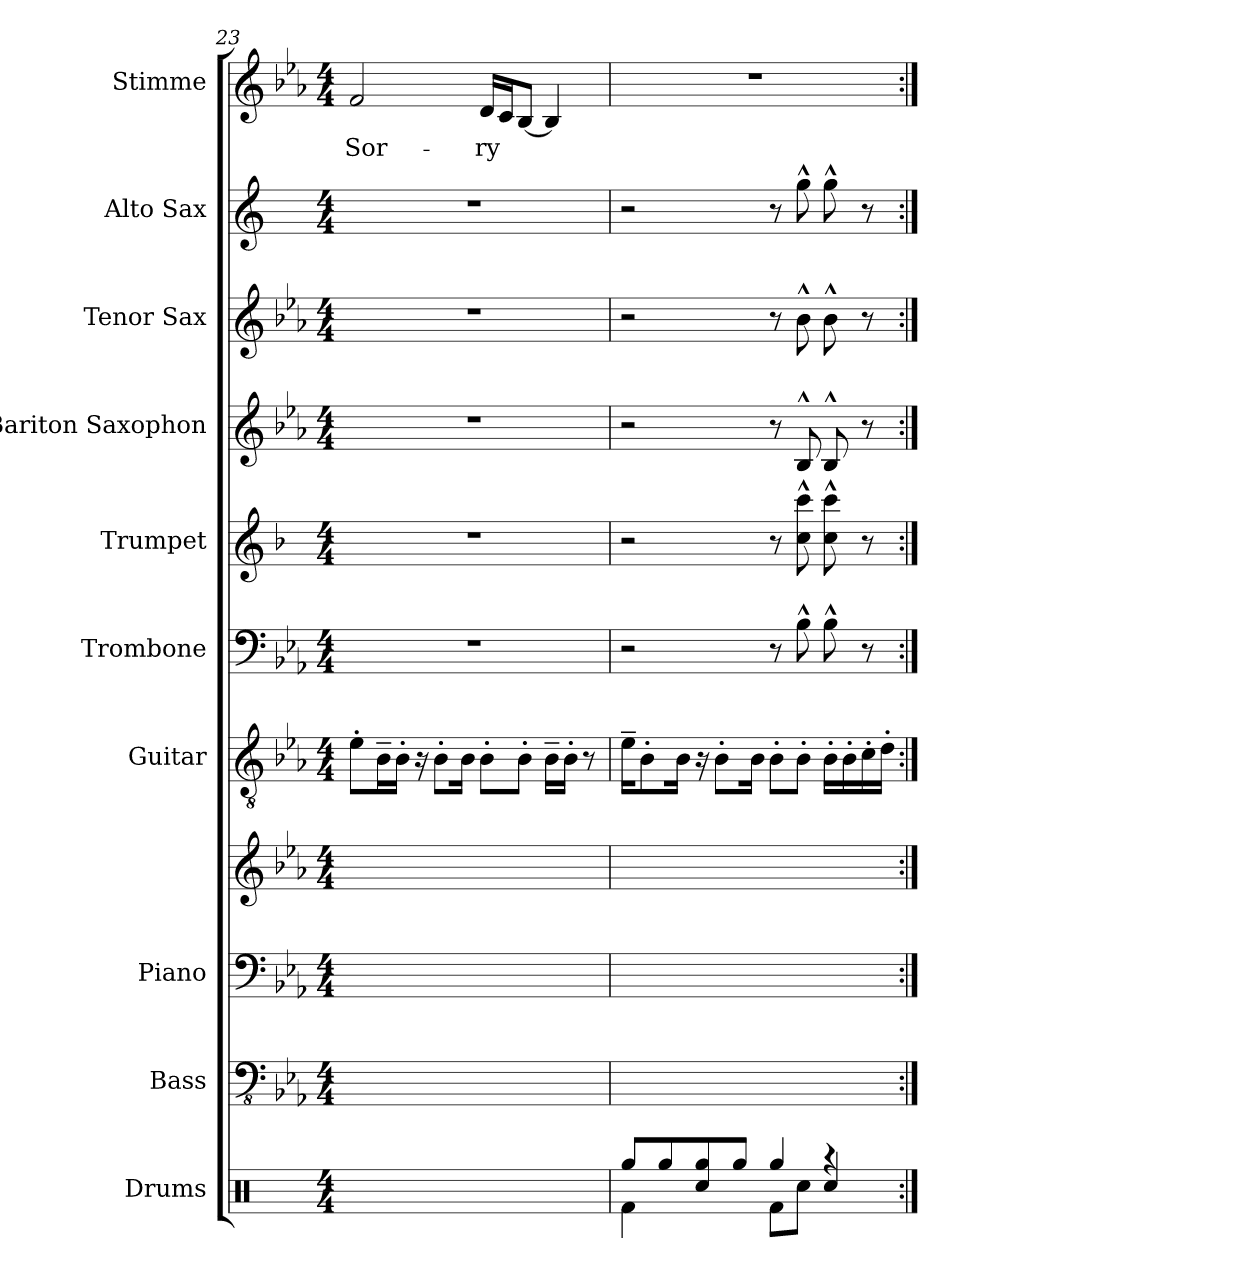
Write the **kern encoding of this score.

**kern	**kern	**kern	**kern	**kern	**kern	**kern	**kern	**kern	**kern	**kern	**text
*part10	*part9	*part8	*part8	*part7	*part6	*part5	*part4	*part3	*part2	*part1	*part1
*staff11	*staff10	*staff9	*staff8	*staff7	*staff6	*staff5	*staff4	*staff3	*staff2	*staff1	*staff1
*I"Drums	*I"Bass	*I"Piano	*	*I"Guitar	*I"Trombone	*I"Trumpet	*I"Bariton Saxophon	*I"Tenor Sax	*I"Alto Sax	*I"Stimme	*
*I'Drums	*I'Bass	*I'Piano	*	*I'Gtr.	*I'Tbn.	*I'Tpt.	*I'Bar. Sax.	*I'Tenor	*I'Alto	*I'St.	*
*clefX	*clefFv4	*clefF4	*clefG2	*clefGv2	*clefF4	*clefG2	*clefG2	*clefG2	*clefG2	*clefG2	*
*	*	*	*	*	*	*ITrd1c2	*ITrd12c21	*ITrd8c14	*ITrd5c9	*	*
*k[]	*k[b-e-a-]	*k[b-e-a-]	*k[b-e-a-]	*k[b-e-a-]	*k[b-e-a-]	*k[b-e-a-]	*k[b-e-a-]	*k[b-e-a-]	*k[b-e-a-]	*k[b-e-a-]	*
*M4/4	*M4/4	*M4/4	*M4/4	*M4/4	*M4/4	*M4/4	*M4/4	*M4/4	*M4/4	*M4/4	*
=23	=23	=23	=23	=23	=23	=23	=23	=23	=23	=23	=23
!	!	!	!	!	!	!	!	!	!	!	!LO:LY:b
1ryy	1ryy	1ryy	1ryy	8e-'\L	1r	1r	1r	1r	1r	2f/	Sor-
.	.	.	.	16B-~\L	.	.	.	.	.	.	.
.	.	.	.	16B-'\JJ	.	.	.	.	.	.	.
.	.	.	.	16r	.	.	.	.	.	.	.
.	.	.	.	8B-'\L	.	.	.	.	.	.	.
.	.	.	.	16B-\Jk	.	.	.	.	.	.	.
!	!	!	!	!	!	!	!	!	!	!	!LO:LY:b
.	.	.	.	8B-'\L	.	.	.	.	.	16d/LL	-ry
.	.	.	.	.	.	.	.	.	.	16c/J	.
.	.	.	.	8B-'\J	.	.	.	.	.	[8B-/J	.
.	.	.	.	16B-~\LL	.	.	.	.	.	4B-/]	.
.	.	.	.	16B-'\JJ	.	.	.	.	.	.	.
.	.	.	.	8r	.	.	.	.	.	.	.
=24	=24	=24	=24	=24	=24	=24	=24	=24	=24	=24	=24
*^	*	*	*	*	*	*	*	*	*	*	*
8Rgg/L	4Rf\	1ryy	1ryy	1ryy	16e-~\KL	2r	2r	2r	2r	2r	1r	.
.	.	.	.	.	8B-'\	.	.	.	.	.	.	.
8Rgg/	.	.	.	.	.	.	.	.	.	.	.	.
.	.	.	.	.	16B-\Jk	.	.	.	.	.	.	.
8Rgg/	4Rcc/	.	.	.	16r	.	.	.	.	.	.	.
.	.	.	.	.	8B-'\L	.	.	.	.	.	.	.
8Rgg/J	.	.	.	.	.	.	.	.	.	.	.	.
.	.	.	.	.	16B-\Jk	.	.	.	.	.	.	.
4Rgg/	8Rf\L	.	.	.	8B-'\L	8r	8r	8r	8r	8r	.	.
.	8Rcc\J	.	.	.	8B-'\J	8B-^^\	8b-\^^ 8bb-\^^	8BB-^^/	8B-^^\	8b-^^\	.	.
4r	4Rcc/	.	.	.	16B-'\LL	8B-^^\	8b-\^^ 8bb-\^^	8BB-^^/	8B-^^\	8b-^^\	.	.
.	.	.	.	.	16B-'\	.	.	.	.	.	.	.
.	.	.	.	.	16c'\	8r	8r	8r	8r	8r	.	.
.	.	.	.	.	16d'\JJ	.	.	.	.	.	.	.
*v	*v	*	*	*	*	*	*	*	*	*	*	*
=:|!	=:|!	=:|!	=:|!	=:|!	=:|!	=:|!	=:|!	=:|!	=:|!	=:|!	=:|!
*-	*-	*-	*-	*-	*-	*-	*-	*-	*-	*-	*-
